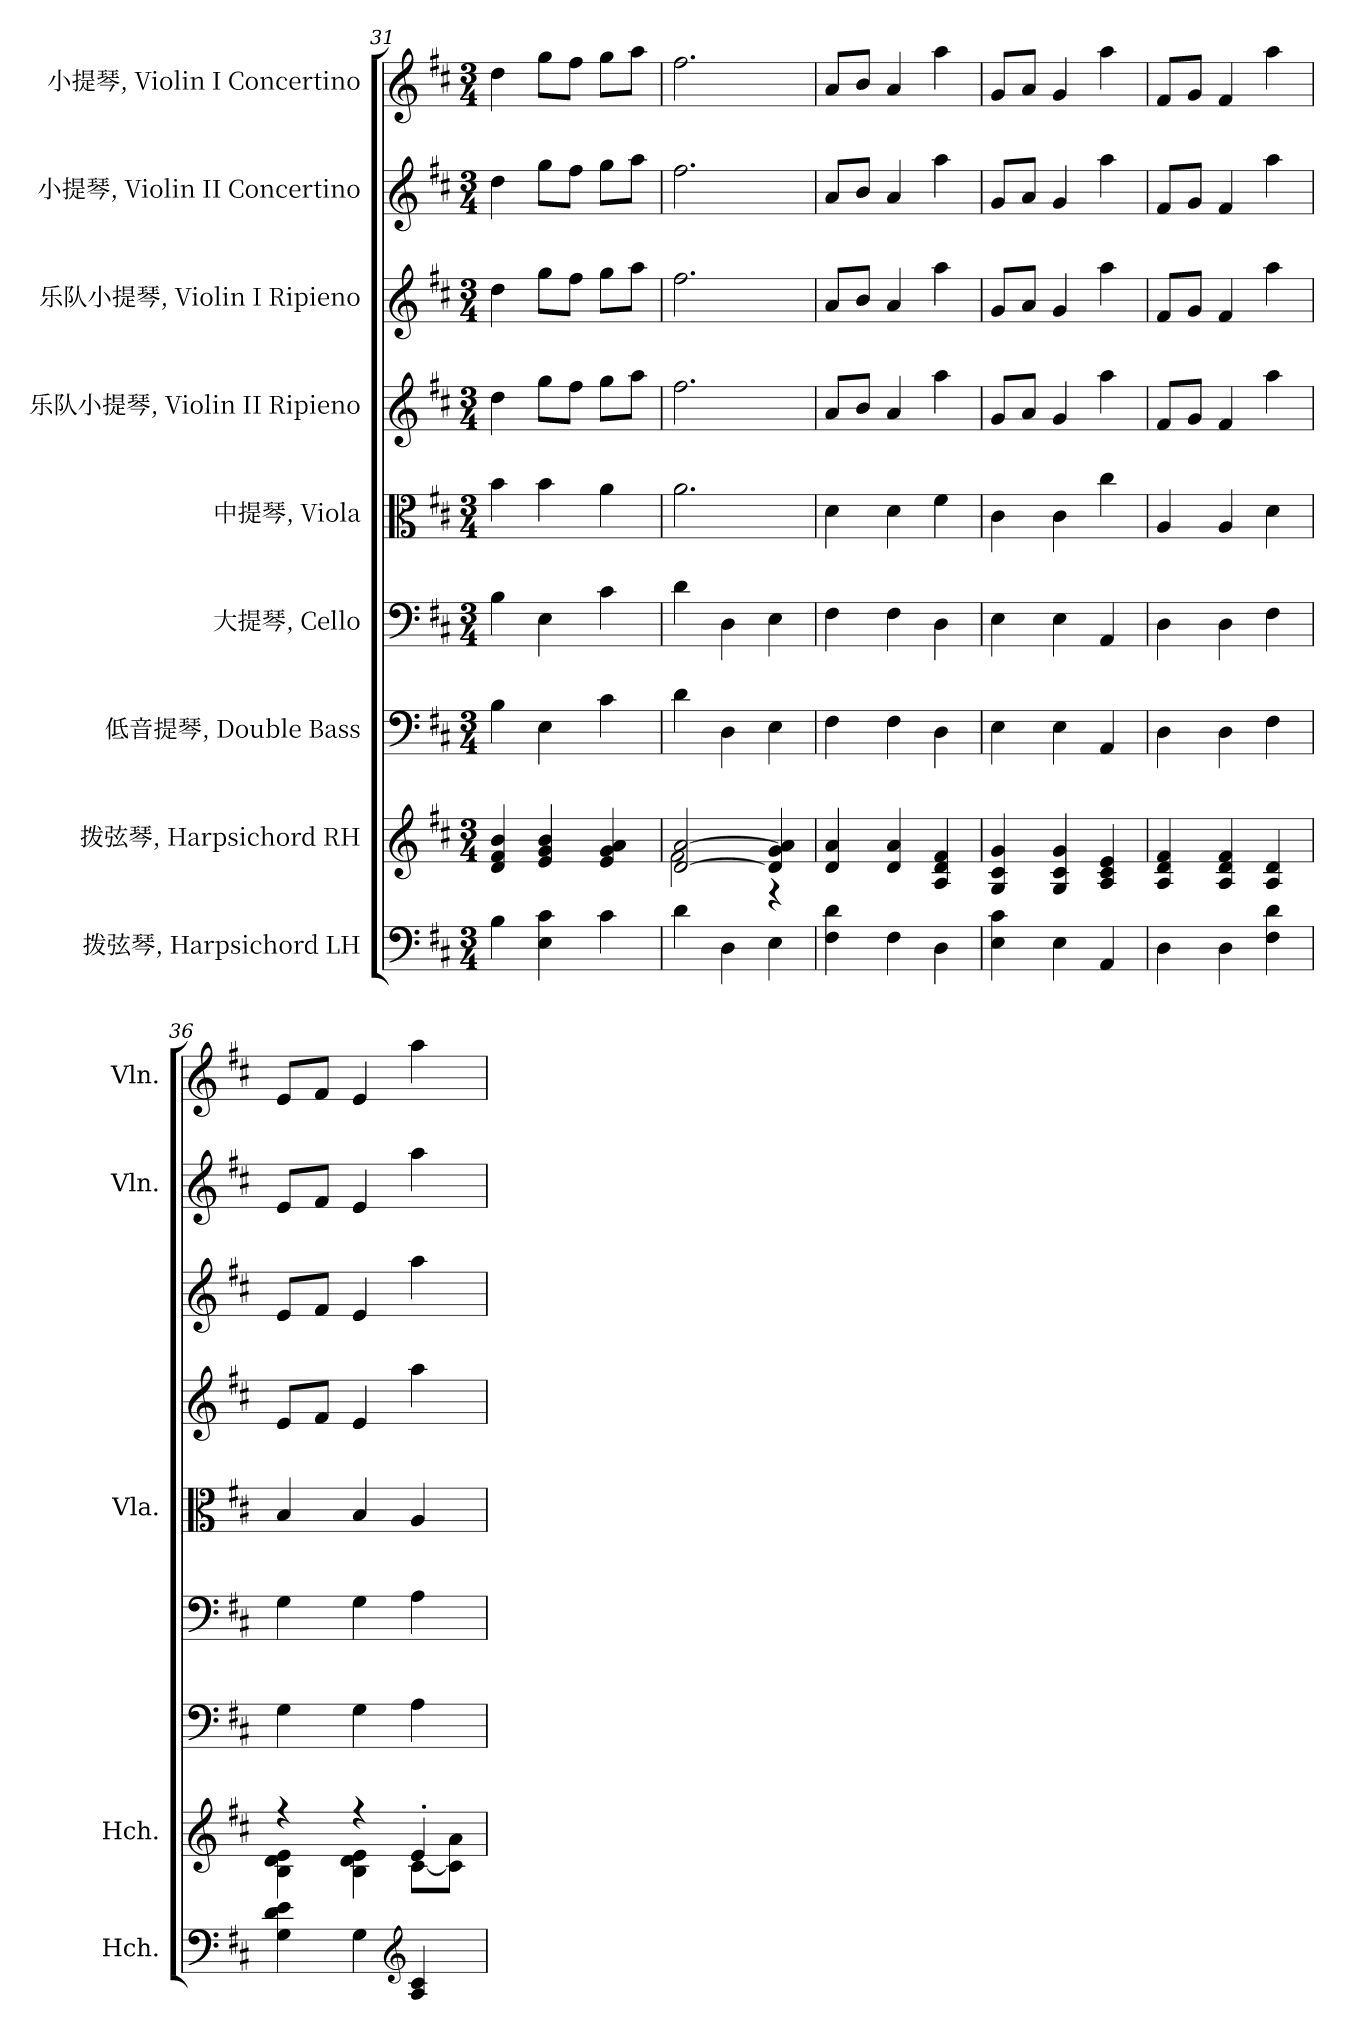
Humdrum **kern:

**kern	**kern	**kern	**kern	**kern	**kern	**kern	**kern	**kern
*part9	*part8	*part7	*part6	*part5	*part4	*part3	*part2	*part1
*staff9	*staff8	*staff7	*staff6	*staff5	*staff4	*staff3	*staff2	*staff1
*I"拨弦琴, Harpsichord LH	*I"拨弦琴, Harpsichord RH	*I"低音提琴, Double Bass	*I"大提琴, Cello	*I"中提琴, Viola	*I"乐队小提琴, Violin II Ripieno	*I"乐队小提琴, Violin I Ripieno	*I"小提琴, Violin II Concertino	*I"小提琴, Violin I Concertino
*I'Hch.	*I'Hch.	*	*	*I'Vla.	*	*	*I'Vln.	*I'Vln.
*clefF4	*clefG2	*clefF4	*clefF4	*clefC3	*clefG2	*clefG2	*clefG2	*clefG2
*	*	*ITrd7c12	*	*	*	*	*	*
*k[f#c#]	*k[f#c#]	*k[f#c#]	*k[f#c#]	*k[f#c#]	*k[f#c#]	*k[f#c#]	*k[f#c#]	*k[f#c#]
*M3/4	*M3/4	*M3/4	*M3/4	*M3/4	*M3/4	*M3/4	*M3/4	*M3/4
=31	=31	=31	=31	=31	=31	=31	=31	=31
4B\	4d/ 4f#/ 4b/	4BB\	4B\	4b\	4dd\	4dd\	4dd\	4dd\
4E\ 4c#\	4e/ 4g/ 4b/	4EE\	4E\	4b\	8gg\L	8gg\L	8gg\L	8gg\L
.	.	.	.	.	8ff#\J	8ff#\J	8ff#\J	8ff#\J
4c#\	4e/ 4g/ 4a/	4C#\	4c#\	4a\	8gg\L	8gg\L	8gg\L	8gg\L
.	.	.	.	.	8aa\J	8aa\J	8aa\J	8aa\J
=32	=32	=32	=32	=32	=32	=32	=32	=32
*	*^	*	*	*	*	*	*	*
4d\	[2d/ [2a/	2f#\	4D\	4d\	2.a\	2.ff#\	2.ff#\	2.ff#\	2.ff#\
4D\	.	.	4DD\	4D\	.	.	.	.	.
4E\	4d/] 4g/ 4a/]	4r	4EE\	4E\	.	.	.	.	.
*	*v	*v	*	*	*	*	*	*	*
=33	=33	=33	=33	=33	=33	=33	=33	=33
4F#\ 4d\	4d/ 4a/	4FF#\	4F#\	4d\	8a/L	8a/L	8a/L	8a/L
.	.	.	.	.	8b/J	8b/J	8b/J	8b/J
4F#\	4d/ 4a/	4FF#\	4F#\	4d\	4a/	4a/	4a/	4a/
4D\	4A/ 4d/ 4f#/	4DD\	4D\	4f#\	4aa\	4aa\	4aa\	4aa\
=34	=34	=34	=34	=34	=34	=34	=34	=34
4E\ 4c#\	4G/ 4c#/ 4g/	4EE\	4E\	4c#\	8g/L	8g/L	8g/L	8g/L
.	.	.	.	.	8a/J	8a/J	8a/J	8a/J
4E\	4G/ 4c#/ 4g/	4EE\	4E\	4c#\	4g/	4g/	4g/	4g/
4AA/	4A/ 4c#/ 4e/	4AAA/	4AA/	4cc#\	4aa\	4aa\	4aa\	4aa\
=35	=35	=35	=35	=35	=35	=35	=35	=35
4D\	4A/ 4d/ 4f#/	4DD\	4D\	4A/	8f#/L	8f#/L	8f#/L	8f#/L
.	.	.	.	.	8g/J	8g/J	8g/J	8g/J
4D\	4A/ 4d/ 4f#/	4DD\	4D\	4A/	4f#/	4f#/	4f#/	4f#/
4F#\ 4d\	4A/ 4d/	4FF#\	4F#\	4d\	4aa\	4aa\	4aa\	4aa\
!!LO:PB:g=z
=36	=36	=36	=36	=36	=36	=36	=36	=36
*	*^	*	*	*	*	*	*	*
4G\ 4d\ 4e\	4r	4B\ 4d\ 4e\	4GG\	4G\	4B/	8e/L	8e/L	8e/L	8e/L
.	.	.	.	.	.	8f#/J	8f#/J	8f#/J	8f#/J
4G\	4r	4B\ 4d\ 4e\	4GG\	4G\	4B/	4e/	4e/	4e/	4e/
*clefG2	*	*	*	*	*	*	*	*	*
4A/ 4c#/	4e'/	[8c#\L	4AA\	4A\	4A/	4aa\	4aa\	4aa\	4aa\
.	.	8c#\] 8a\J	.	.	.	.	.	.	.
*	*v	*v	*	*	*	*	*	*	*
=	=	=	=	=	=	=	=	=
*-	*-	*-	*-	*-	*-	*-	*-	*-
